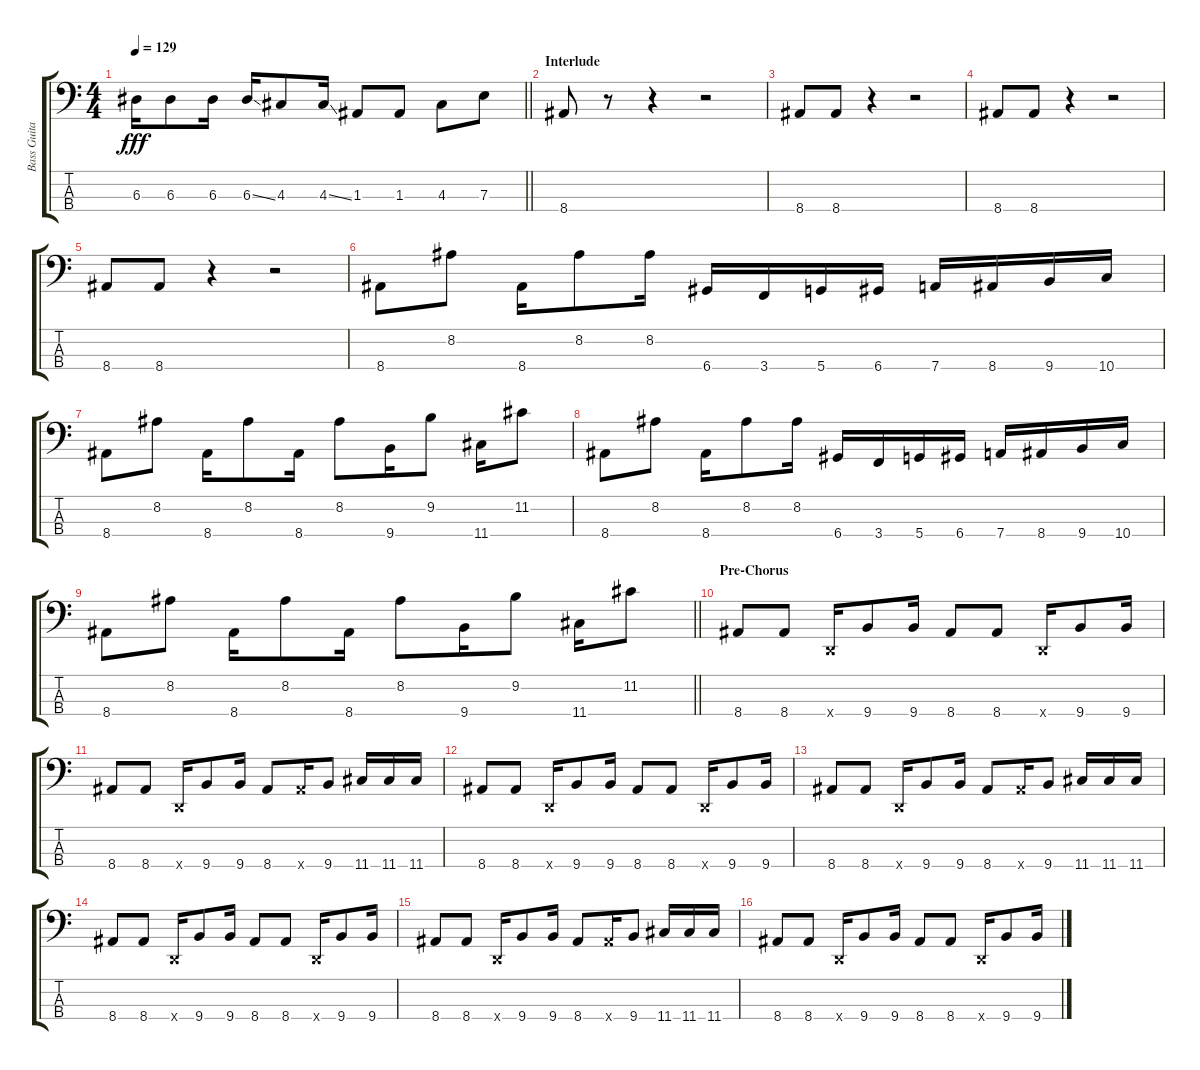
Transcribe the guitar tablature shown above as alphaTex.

\track ("Bass Guitar" "Bass Guita") {instrument electricbasspick}
\staff {score tabs}
\tuning (G2 D2 A1 D1) {hide}
\ts (4 4)
\tempo 129
\clef f4
\barLineRight lightlight
\ks c
6.3.16{dy fff} 6.3.8 6.3.16 6.3{ss}.16 4.3.8 4.3{ss}.16 1.3.8 1.3.8 4.3.8 7.3.8 |
\section ("" "Interlude")
8.4.8 r.8 r.4 r.2 |
8.4.8 8.4.8 r.4 r.2 |
8.4.8 8.4.8 r.4 r.2 |
8.4.8 8.4.8 r.4 r.2 |
8.4.8 8.2.8 8.4.16 8.2.8 8.2.16 6.4.16 3.4.16 5.4.16 6.4.16 7.4.16 8.4.16 9.4.16 10.4.16 |
8.4.8 8.2.8 8.4.16 8.2.8 8.4.16 8.2.8 9.4.16 9.2.8 11.4.16 11.2.8 |
8.4.8 8.2.8 8.4.16 8.2.8 8.2.16 6.4.16 3.4.16 5.4.16 6.4.16 7.4.16 8.4.16 9.4.16 10.4.16 |
\barLineRight lightlight
8.4.8 8.2.8 8.4.16 8.2.8 8.4.16 8.2.8 9.4.16 9.2.8 11.4.16 11.2.8 |
\section ("" "Pre-Chorus")
8.4.8 8.4.8 0.4{x}.16 9.4.8 9.4.16 8.4.8 8.4.8 0.4{x}.16 9.4.8 9.4.16 |
8.4.8 8.4.8 0.4{x}.16 9.4.8 9.4.16 8.4.8 8.4{x}.16 9.4.8 11.4.16 11.4.16 11.4.16 |
8.4.8 8.4.8 0.4{x}.16 9.4.8 9.4.16 8.4.8 8.4.8 0.4{x}.16 9.4.8 9.4.16 |
8.4.8 8.4.8 0.4{x}.16 9.4.8 9.4.16 8.4.8 8.4{x}.16 9.4.8 11.4.16 11.4.16 11.4.16 |
8.4.8 8.4.8 0.4{x}.16 9.4.8 9.4.16 8.4.8 8.4.8 0.4{x}.16 9.4.8 9.4.16 |
8.4.8 8.4.8 0.4{x}.16 9.4.8 9.4.16 8.4.8 8.4{x}.16 9.4.8 11.4.16 11.4.16 11.4.16 |
8.4.8 8.4.8 0.4{x}.16 9.4.8 9.4.16 8.4.8 8.4.8 0.4{x}.16 9.4.8 9.4.16
